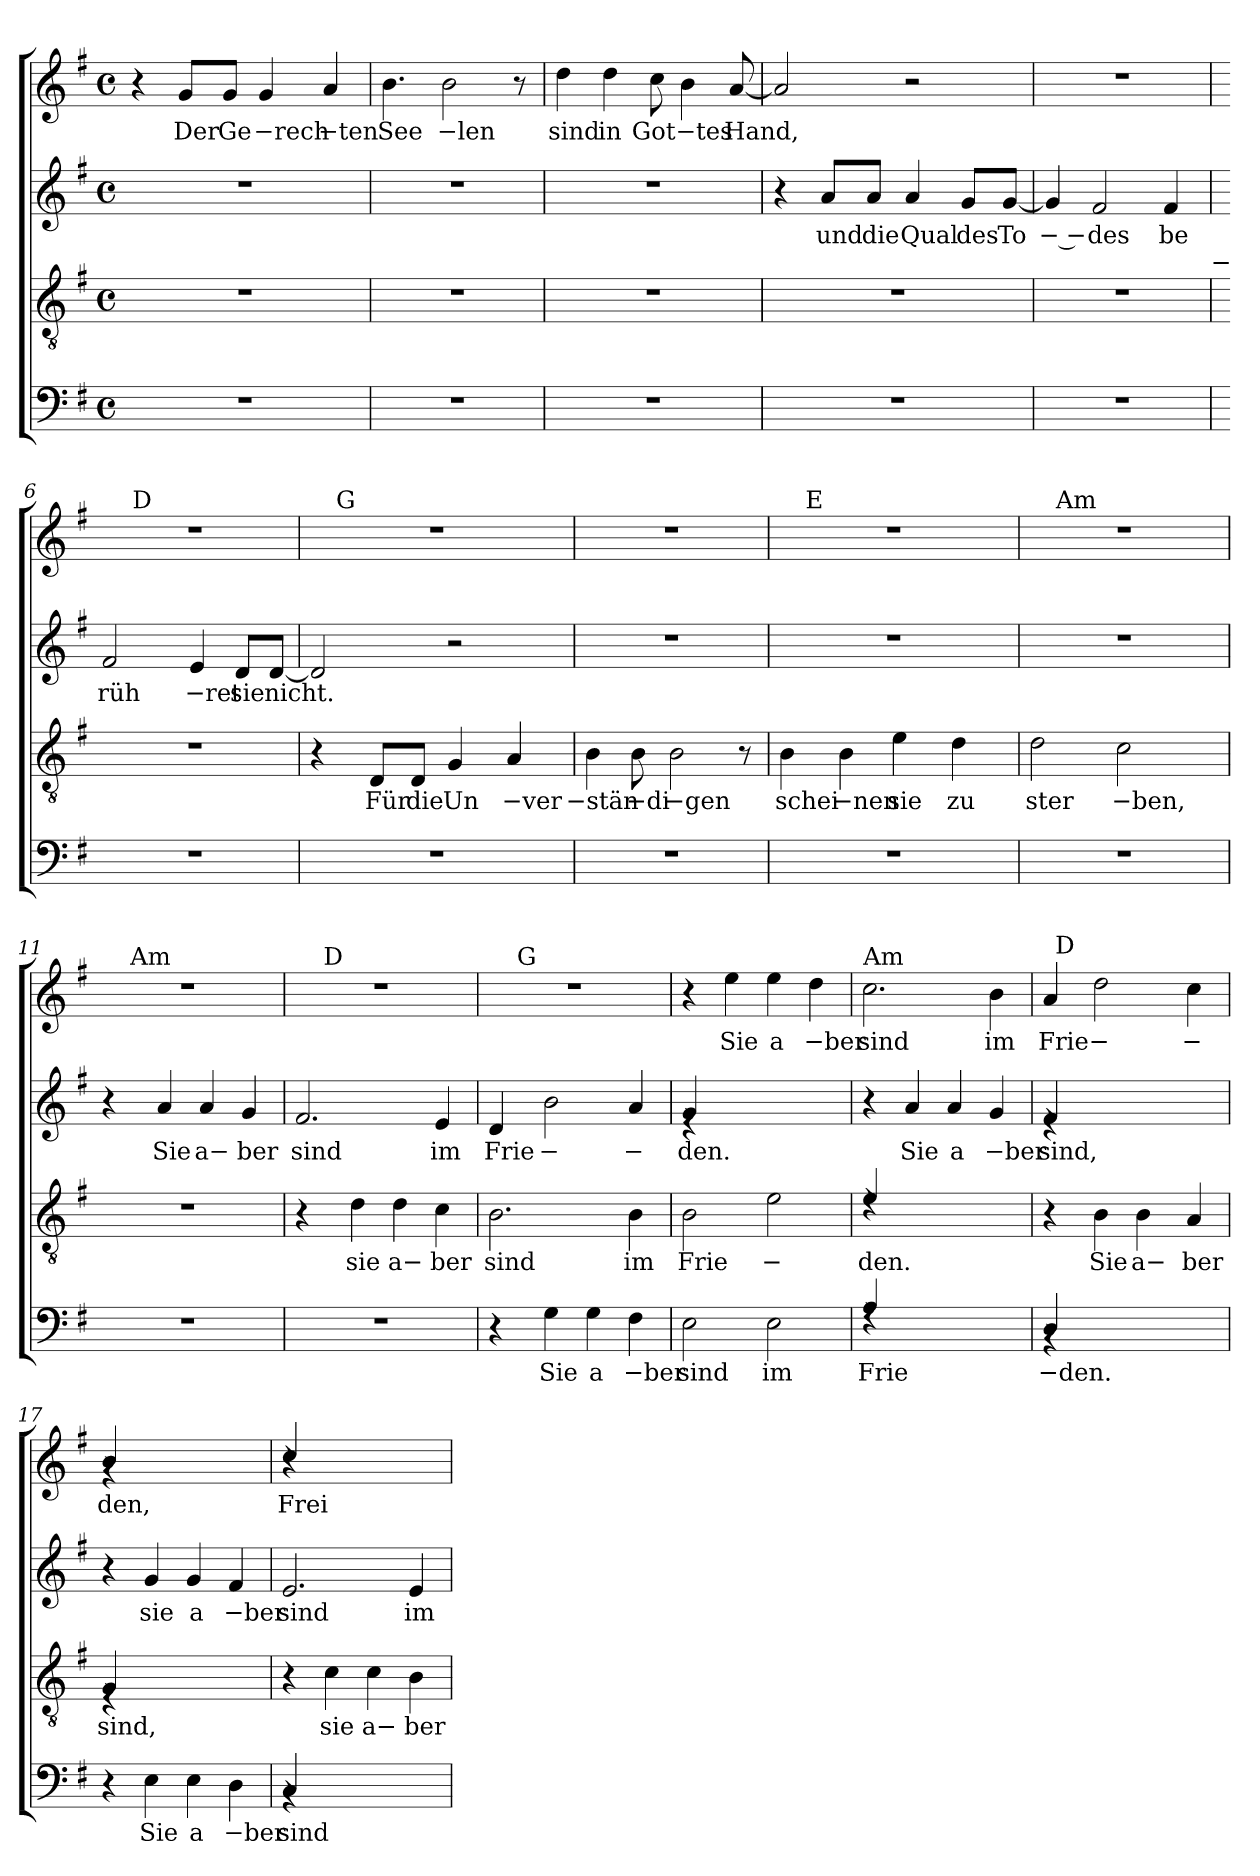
**kern	**text	**kern	**text	**kern	**text	**kern	**text
*part4	*part4	*part3	*part3	*part2	*part2	*part1	*part1
*staff4	*staff4	*staff3	*staff3	*staff2	*staff2	*staff1	*staff1
*clefF4	*	*clefGv2	*	*clefG2	*	*clefG2	*
*k[f#]	*	*k[f#]	*	*k[f#]	*	*k[f#]	*
*G:	*	*G:	*	*G:	*	*G:	*
*M4/4	*	*M4/4	*	*M4/4	*	*M4/4	*
*met(c)	*	*met(c)	*	*met(c)	*	*met(c)	*
=1	=1	=1	=1	=1	=1	=1	=1
1r	.	1r	.	1r	.	4r	.
!	!	!	!	!	!	!	!LO:LY:b
.	.	.	.	.	.	8g/L	Der
!	!	!	!	!	!	!	!LO:LY:b
.	.	.	.	.	.	8g/J	Ge
!	!	!	!	!	!	!	!LO:LY:b:rj
.	.	.	.	.	.	4g/	−rech
!	!	!	!	!	!	!	!LO:LY:b:rj
.	.	.	.	.	.	4a/	−ten
=2	=2	=2	=2	=2	=2	=2	=2
!	!	!	!	!	!	!	!LO:LY:b
1r	.	1r	.	1r	.	4.b\	See
!	!	!	!	!	!	!	!LO:LY:b:rj
.	.	.	.	.	.	2b\	−len
.	.	.	.	.	.	8r	.
=3	=3	=3	=3	=3	=3	=3	=3
!	!	!	!	!	!	!	!LO:LY:b
1r	.	1r	.	1r	.	4dd\	sind
!	!	!	!	!	!	!	!LO:LY:b
.	.	.	.	.	.	4dd\	in
!	!	!	!	!	!	!	!LO:LY:b
.	.	.	.	.	.	8cc\	Got
!	!	!	!	!	!	!	!LO:LY:b:rj
.	.	.	.	.	.	4b\	−tes
!	!	!	!	!	!	!	!LO:LY:b
.	.	.	.	.	.	[<8a/	Hand,
=4	=4	=4	=4	=4	=4	=4	=4
1r	.	1r	.	4r	.	2a/]	.
!	!	!	!	!	!LO:LY:b	!	!
.	.	.	.	8a/L	und	.	.
!	!	!	!	!	!LO:LY:b	!	!
.	.	.	.	8a/J	die	.	.
!	!	!	!	!	!LO:LY:b	!	!
.	.	.	.	4a/	Qual	2r	.
!	!	!	!	!	!LO:LY:b	!	!
.	.	.	.	8g/L	des	.	.
!	!	!	!	!	!LO:LY:b	!	!
.	.	.	.	[<8g/J	To	.	.
=5	=5	=5	=5	=5	=5	=5	=5
!	!	!	!	!	!LO:LY:b:rj	!	!
1r	.	1r	.	4g/]	− −	1r	.
!	!	!	!	!	!LO:LY:b	!	!
.	.	.	.	2f#/	des	.	.
!	!	!	!	!	!LO:LY:b	!	!
.	.	.	.	4f#/	be	.	.
!	!	!LO:TX:a:t=−	!	!	!	!	!
!!LO:LB:g=z
=6	=6	=6	=6	=6	=6	=6	=6
!	!	!	!	!	!LO:LY:b	!	!
*	*	*	*	*	*	*^	*
1r	.	1r	.	2f#/	rüh	1r	8ryy	.
!	!	!	!	!	!	!	!LO:TX:a:t=D	!
.	.	.	.	.	.	.	2..ryy	.
!	!	!	!	!	!LO:LY:b:rj	!	!	!
.	.	.	.	4e/	−ret	.	.	.
!	!	!	!	!	!LO:LY:b	!	!	!
.	.	.	.	8d/L	sie	.	.	.
!	!	!	!	!	!LO:LY:b	!	!	!
.	.	.	.	[<8d/J	nicht.	.	.	.
=7	=7	=7	=7	=7	=7	=7	=7	=7
1r	.	4r	.	2d/]	.	1r	16.ryy	.
!	!	!	!	!	!	!	!LO:TX:a:t=G	!
.	.	.	.	.	.	.	2ryy	.
!	!	!	!LO:LY:b	!	!	!	!	!
.	.	8D/L	Für	.	.	.	.	.
!	!	!	!LO:LY:b	!	!	!	!	!
.	.	8D/J	die	.	.	.	.	.
!	!	!	!LO:LY:b	!	!	!	!	!
.	.	4G/	Un	2r	.	.	.	.
.	.	.	.	.	.	.	4ryy	.
!	!	!	!LO:LY:b:rj	!	!	!	!	!
.	.	4A/	−ver	.	.	.	.	.
.	.	.	.	.	.	.	8ryy	.
.	.	.	.	.	.	.	32ryy	.
=8	=8	=8	=8	=8	=8	=8	=8	=8
!	!	!	!LO:LY:b:rj	!	!	!	!	!
*	*	*	*	*	*	*v	*v	*
1r	.	4B\	−stän	1r	.	1r	.
!	!	!	!LO:LY:b:rj	!	!	!	!
.	.	8B\	−di	.	.	.	.
!	!	!	!LO:LY:b:rj	!	!	!	!
.	.	2B\	−gen	.	.	.	.
.	.	8r	.	.	.	.	.
=9	=9	=9	=9	=9	=9	=9	=9
!	!	!	!LO:LY:b	!	!	!	!
*	*	*	*	*	*	*^	*
1r	.	4B\	schei	1r	.	1r	16.ryy	.
!	!	!	!	!	!	!	!LO:TX:a:t=E	!
.	.	.	.	.	.	.	2ryy	.
!	!	!	!LO:LY:b:rj	!	!	!	!	!
.	.	4B\	−nen	.	.	.	.	.
!	!	!	!LO:LY:b	!	!	!	!	!
.	.	4e\	sie	.	.	.	.	.
.	.	.	.	.	.	.	4ryy	.
!	!	!	!LO:LY:b	!	!	!	!	!
.	.	4d\	zu	.	.	.	.	.
.	.	.	.	.	.	.	8ryy	.
.	.	.	.	.	.	.	32ryy	.
=10	=10	=10	=10	=10	=10	=10	=10	=10
!	!	!	!LO:LY:b	!	!	!	!	!
1r	.	2d\	ster	1r	.	1r	16.ryy	.
!	!	!	!	!	!	!	!LO:TX:a:t=Am	!
.	.	.	.	.	.	.	2ryy	.
!	!	!	!LO:LY:b:rj	!	!	!	!	!
.	.	2c\	−ben,	.	.	.	.	.
.	.	.	.	.	.	.	4ryy	.
.	.	.	.	.	.	.	8ryy	.
.	.	.	.	.	.	.	32ryy	.
!!LO:LB:g=z	!!
=11	=11	=11	=11	=11	=11	=11	=11	=11
1r	.	1r	.	4r	.	1r	8ryy	.
!	!	!	!	!	!	!	!LO:TX:a:t=Am	!
.	.	.	.	.	.	.	2..ryy	.
!	!	!	!	!	!LO:LY:b	!	!	!
.	.	.	.	4a/	Sie	.	.	.
!	!	!	!	!	!LO:LY:b	!	!	!
.	.	.	.	4a/	a−	.	.	.
!	!	!	!	!	!LO:LY:b	!	!	!
.	.	.	.	4g/	ber	.	.	.
=12	=12	=12	=12	=12	=12	=12	=12	=12
!	!	!	!	!	!LO:LY:b	!	!	!
1r	.	4r	.	2.f#/	sind	1r	8ryy	.
!	!	!	!	!	!	!	!LO:TX:a:t=D	!
.	.	.	.	.	.	.	2..ryy	.
!	!	!	!LO:LY:b	!	!	!	!	!
.	.	4d\	sie	.	.	.	.	.
!	!	!	!LO:LY:b	!	!	!	!	!
.	.	4d\	a−	.	.	.	.	.
!	!	!	!LO:LY:b	!	!LO:LY:b	!	!	!
.	.	4c\	ber	4e/	im	.	.	.
=13	=13	=13	=13	=13	=13	=13	=13	=13
!	!	!	!LO:LY:b	!	!LO:LY:b	!	!	!
4r	.	2.B\	sind	4d/	Frie	1r	8ryy	.
!	!	!	!	!	!	!	!LO:TX:a:t=G	!
.	.	.	.	.	.	.	2..ryy	.
!	!LO:LY:b	!	!	!	!LO:LY:b	!	!	!
4G\	Sie	.	.	2b\	−	.	.	.
!	!LO:LY:b	!	!	!	!	!	!	!
4G\	a	.	.	.	.	.	.	.
!	!LO:LY:b:rj	!	!LO:LY:b	!	!LO:LY:b	!	!	!
4F#\	−ber	4B\	im	4a/	−	.	.	.
=14	=14	=14	=14	=14	=14	=14	=14	=14
!	!	!	!	!	!	!LO:TX:a:t=Em	!	!
!	!LO:LY:b	!	!LO:LY:b	!LO:N:head=solid	!LO:LY:b	!	!	!
*	*	*	*	*^	*	*v	*v	*
2E\	sind	2B\	Frie	4g/	4re	den.	4r	.
!	!	!	!	!	!	!	!	!LO:LY:b
.	.	.	.	2.ryy	2.ryy	.	4ee\	Sie
!	!LO:LY:b	!	!LO:LY:b	!	!	!	!	!LO:LY:b
2E\	im	2e\	−	.	.	.	4ee\	a
!	!	!	!	!	!	!	!	!LO:LY:b:rj
.	.	.	.	.	.	.	4dd\	−ber
*	*	*	*	*v	*v	*	*	*
=15	=15	=15	=15	=15	=15	=15	=15
!	!	!	!	!	!	!LO:TX:a:t=Am	!
!LO:N:head=solid	!LO:LY:b	!LO:N:head=solid	!LO:LY:b	!	!	!	!LO:LY:b
*^	*	*^	*	*	*	*	*
4A/	4rF	Frie	4e/	4rc	den.	4r	.	2.cc\	sind
!	!	!	!	!	!	!	!LO:LY:b	!	!
2.ryy	2.ryy	.	2.ryy	2.ryy	.	4a/	Sie	.	.
!	!	!	!	!	!	!	!LO:LY:b	!	!
.	.	.	.	.	.	4a/	a	.	.
!	!	!	!	!	!	!	!LO:LY:b:rj	!	!LO:LY:b
.	.	.	.	.	.	4g/	−ber	4b\	im
*	*	*	*v	*v	*	*	*	*	*
=16	=16	=16	=16	=16	=16	=16	=16	=16
!LO:N:head=solid	!	!LO:LY:b:rj	!	!	!LO:N:head=solid	!LO:LY:b	!	!LO:LY:b
*	*	*	*	*	*^	*	*^	*
4D/	4rBB	−den.	4r	.	4f#/	4rd	sind,	4a/	32ryy	Frie
!	!	!	!	!	!	!	!	!	!LO:TX:a:t=D	!
.	.	.	.	.	.	.	.	.	2ryy	.
!	!	!	!	!LO:LY:b	!	!	!	!	!	!LO:LY:b
2.ryy	2.ryy	.	4B\	Sie	2.ryy	2.ryy	.	2dd>\	.	−
!	!	!	!	!LO:LY:b	!	!	!	!	!	!
.	.	.	4B\	a−	.	.	.	.	.	.
.	.	.	.	.	.	.	.	.	4...ryy	.
!	!	!	!	!LO:LY:b	!	!	!	!	!	!LO:LY:b
.	.	.	4A/	ber	.	.	.	4cc>\	.	−
*v	*v	*	*	*	*v	*v	*	*	*	*
!!LO:PB:g=z	!!
=17	=17	=17	=17	=17	=17	=17	=17	=17
!	!	!LO:N:head=solid	!LO:LY:b	!	!	!LO:N:head=solid	!	!LO:LY:b
*	*	*^	*	*	*	*	*	*
4r	.	4G/	4rE	sind,	4r	.	4b/	4rg	den,
!	!LO:LY:b	!	!	!	!	!LO:LY:b	!	!	!
4E\	Sie	2.ryy	2.ryy	.	4g/	sie	2.ryy	2.ryy	.
!	!LO:LY:b	!	!	!	!	!LO:LY:b	!	!	!
4E\	a	.	.	.	4g/	a	.	.	.
!	!LO:LY:b:rj	!	!	!	!	!LO:LY:b:rj	!	!	!
4D\	−ber	.	.	.	4f#/	−ber	.	.	.
*	*	*v	*v	*	*	*	*	*	*
=18	=18	=18	=18	=18	=18	=18	=18	=18
!LO:N:head=solid	!LO:LY:b	!	!	!	!LO:LY:b	!LO:N:head=solid	!	!LO:LY:b
*^	*	*	*	*	*	*	*	*
4C/	4rAA	sind	4r	.	2.e/	sind	4cc/	4ra	Frei
!	!	!	!	!LO:LY:b	!	!	!	!	!
2.ryy	2.ryy	.	4c\	sie	.	.	2.ryy	2.ryy	.
!	!	!	!	!LO:LY:b	!	!	!	!	!
.	.	.	4c\	a−	.	.	.	.	.
!	!	!	!	!LO:LY:b	!	!LO:LY:b	!	!	!
.	.	.	4B\	ber	4e/	im	.	.	.
*v	*v	*	*	*	*	*	*v	*v	*
=	=	=	=	=	=	=	=
*-	*-	*-	*-	*-	*-	*-	*-
